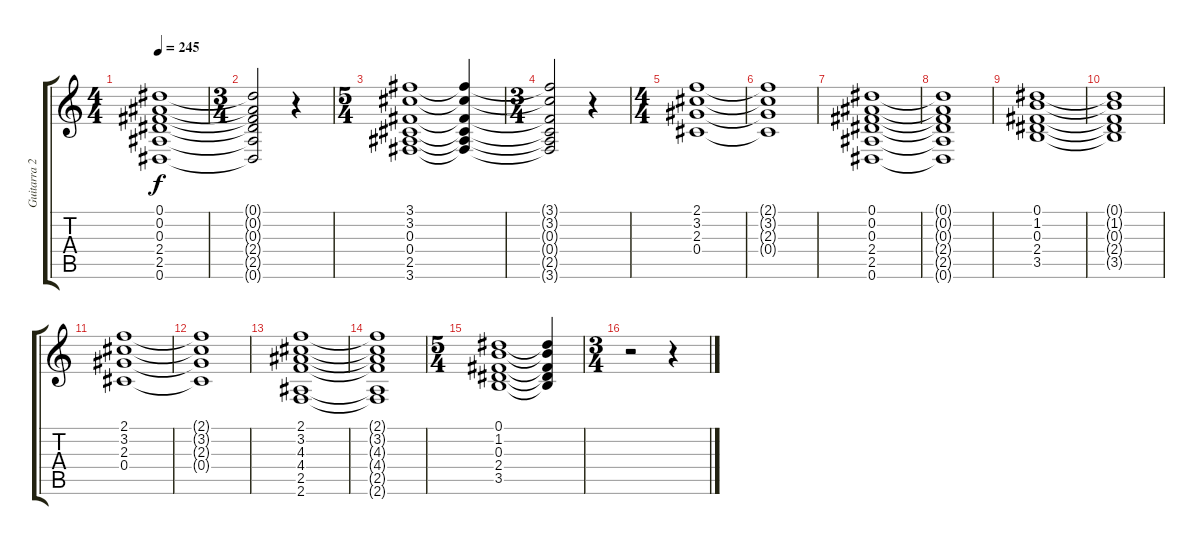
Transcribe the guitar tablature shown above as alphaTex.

\track ("Guitarra 2" "Guitarra 2") {instrument acousticguitarsteel}
\staff {score tabs}
\tuning (Eb4 Bb3 Gb3 Db3 Ab2 Eb2) {hide}
\ts (4 4)
\tempo 245
\clef g2
\ks c
(0.1{t} 0.2{t} 0.3{t} 2.4{t} 2.5{t} 0.6{t}).1{dy f} |
\ts (3 4)
(0.1{t} 0.2{t} 0.3{t} 2.4{t} 2.5{t} 0.6{t}).2 r.4 |
\ts (5 4)
(3.1 3.2 0.3 0.4 2.5 3.6).1 (3.1{t} 3.2{t} 0.3{t} 0.4{t} 2.5{t} 3.6{t}).4 |
\ts (3 4)
(3.1{t} 3.2{t} 0.3{t} 0.4{t} 2.5{t} 3.6{t}).2 r.4 |
\ts (4 4)
(2.1 3.2 2.3 0.4).1 |
(2.1{t} 3.2{t} 2.3{t} 0.4{t}).1 |
(0.1 0.2 0.3 2.4 2.5 0.6).1 |
(0.1{t} 0.2{t} 0.3{t} 2.4{t} 2.5{t} 0.6{t}).1 |
(0.1 1.2 0.3 2.4 3.5).1 |
(0.1{t} 1.2{t} 0.3{t} 2.4{t} 3.5{t}).1 |
(2.1 3.2 2.3 0.4).1 |
(2.1{t} 3.2{t} 2.3{t} 0.4{t}).1 |
(2.1 3.2 4.3 4.4 2.5 2.6).1 |
(2.1{t} 3.2{t} 4.3{t} 4.4{t} 2.5{t} 2.6{t}).1 |
\ts (5 4)
(0.1 1.2 0.3 2.4 3.5).1 (0.1{t} 1.2{t} 0.3{t} 2.4{t} 3.5{t}).4 |
\ts (3 4)
r.2 r.4
